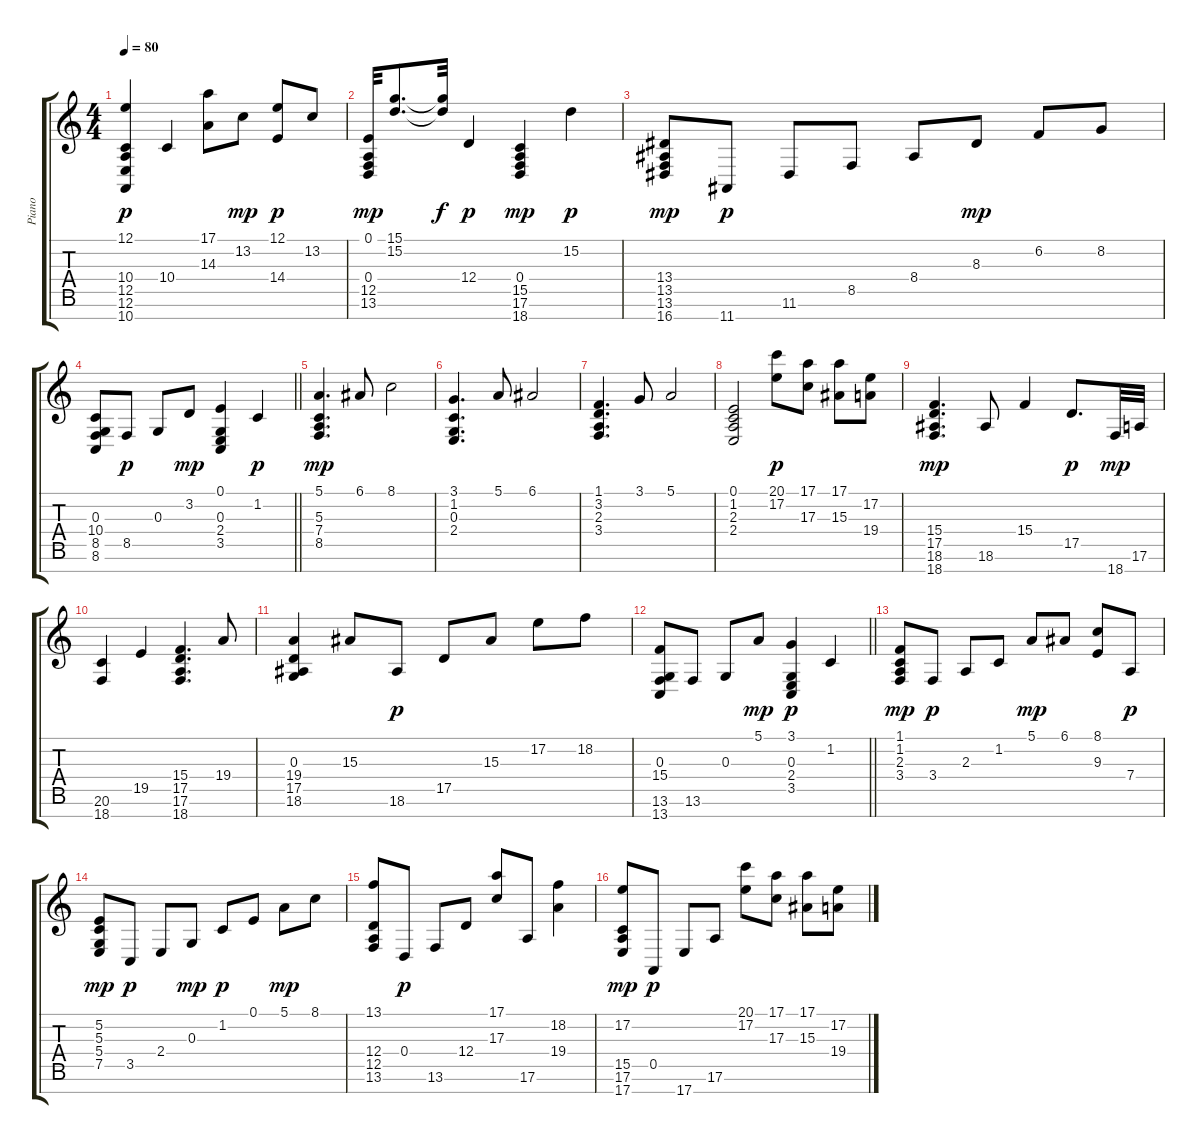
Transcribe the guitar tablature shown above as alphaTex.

\track ("Piano" "Piano") {instrument acousticgrandpiano}
\staff {score tabs}
\tuning (E4 B3 G3 D3 A2 E2 B1) {hide}
\ts (4 4)
\tempo 80
\clef g2
\ks c
(12.1 10.4 12.5 12.6 10.7).4{dy p} 10.4.4 (17.1 14.3).8 13.2.8{dy mp} (12.1 14.4).8{dy p} 13.2.8 |
(0.1 0.4 12.5 13.6).32{dy mp} (15.1 15.2).8{d} (15.1{t} 15.2{t}).32{dy f} 12.4.4{dy p} (0.4 15.5 17.6 18.7).4{dy mp} 15.2.4{dy p} |
(13.4 13.5 13.6 16.7).8{dy mp} 11.7.8{dy p} 11.6.8 8.5.8 8.4.8 8.3.8{dy mp} 6.2.8 8.2.8 |
\barLineRight lightlight
(0.3 10.4 8.5 8.6).8 8.5.8{dy p} 0.3.8 3.2.8{dy mp} (0.1 0.3 2.4 3.5).4 1.2.4{dy p} |
(5.1 5.3 7.4 8.5).4{d dy mp} 6.1.8 8.1.2 |
(3.1 1.2 0.3 2.4).4{d} 5.1.8 6.1.2 |
(1.1 3.2 2.3 3.4).4{d} 3.1.8 5.1.2 |
(0.1 1.2 2.3 2.4).2 (20.1 17.2).8{dy p} (17.1 17.3).8 (17.1 15.3).8 (17.2 19.4).8 |
(15.4 17.5 18.6 18.7).4{d dy mp} 18.6.8 15.4.4 17.5.8{d dy p} 18.7.32{dy mp} 17.6.32 |
(20.6 18.7).4 19.5.4 (15.4 17.5 17.6 18.7).4{d} 19.4.8 |
(0.3 19.4 17.5 18.6).4 15.3.8 18.6.8{dy p} 17.5.8 15.3.8 17.2.8 18.2.8 |
\barLineRight lightlight
(0.3 15.4 13.6 13.7).8 13.6.8 0.3.8 5.1.8{dy mp} (3.1 0.3 2.4 3.5).4{dy p} 1.2.4 |
(1.1 1.2 2.3 3.4).8{dy mp} 3.4.8{dy p} 2.3.8 1.2.8 5.1.8{dy mp} 6.1.8 (8.1 9.3).8 7.4.8{dy p} |
(5.2 5.3 5.4 7.5).8{dy mp} 3.5.8{dy p} 2.4.8 0.3.8{dy mp} 1.2.8{dy p} 0.1.8 5.1.8{dy mp} 8.1.8 |
(13.1 12.4 12.5 13.6).8 0.4.8{dy p} 13.6.8 12.4.8 (17.1 17.3).8 17.6.8 (18.2 19.4).4 |
(17.2 15.5 17.6 17.7).8{dy mp} 0.5.8{dy p} 17.7.8 17.6.8 (20.1 17.2).8 (17.1 17.3).8 (17.1 15.3).8 (17.2 19.4).8
